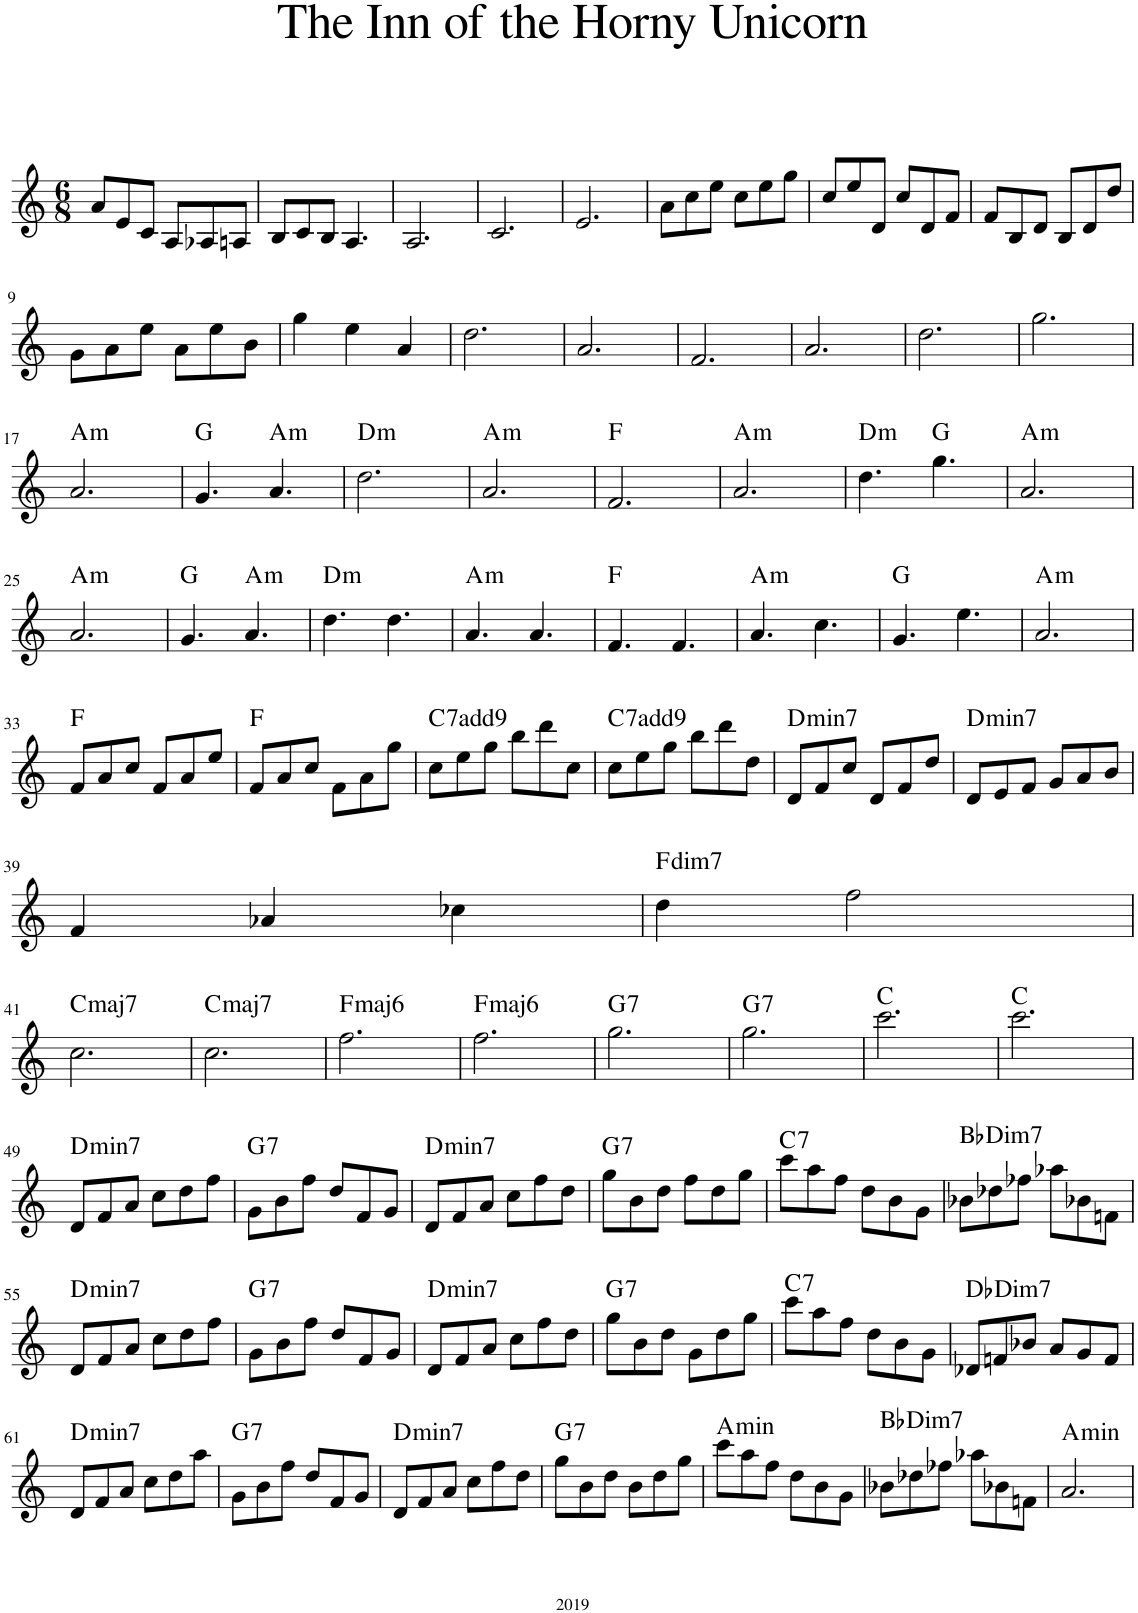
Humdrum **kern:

**kern	**harte
*part1	*part1
*staff1	*
*I"Piano	*
*I'Pno.	*
*clefG2	*
*k[]	*
*M6/8	*
=1	=1
8a/L	.
8e/	.
8c/J	.
8A/L	.
8A-X/	.
8An/J	.
=2	=2
8B/L	.
8c/	.
8B/J	.
4.A/	.
=3	=3
2.A/	.
=4	=4
2.c/	.
=5	=5
2.e/	.
=6	=6
8a\L	.
8cc\	.
8ee\J	.
8cc\L	.
8ee\	.
8gg\J	.
=7	=7
8cc/L	.
8ee/	.
8d/J	.
8cc/L	.
8d/	.
8f/J	.
=8	=8
8f/L	.
8B/	.
8d/J	.
8B/L	.
8d/	.
8dd/J	.
!!LO:LB:g=z
=9	=9
8g\L	.
8a\	.
8ee\J	.
8a\L	.
8ee\	.
8b\J	.
=10	=10
4gg\	.
4ee\	.
4a/	.
=11	=11
2.dd\	.
=12	=12
2.a/	.
=13	=13
2.f/	.
=14	=14
2.a/	.
=15	=15
2.dd\	.
=16	=16
2.gg\	.
!!LO:LB:g=z
=17	=17
!	!LO:H:kt=m
2.a/	A:min
=18	=18
4.g/	G:maj
!	!LO:H:kt=m
4.a/	A:min
=19	=19
!	!LO:H:kt=m
2.dd\	D:min
=20	=20
!	!LO:H:kt=m
2.a/	A:min
=21	=21
2.f/	F:maj
=22	=22
!	!LO:H:kt=m
2.a/	A:min
=23	=23
!	!LO:H:kt=m
4.dd\	D:min
4.gg\	G:maj
=24	=24
!	!LO:H:kt=m
2.a/	A:min
!!LO:LB:g=z
=25	=25
!	!LO:H:kt=m
2.a/	A:min
=26	=26
4.g/	G:maj
!	!LO:H:kt=m
4.a/	A:min
=27	=27
!	!LO:H:kt=m
4.dd\	D:min
4.dd\	.
=28	=28
!	!LO:H:kt=m
4.a/	A:min
4.a/	.
=29	=29
4.f/	F:maj
4.f/	.
=30	=30
!	!LO:H:kt=m
4.a/	A:min
4.cc\	.
=31	=31
4.g/	G:maj
4.ee\	.
=32	=32
!	!LO:H:kt=m
2.a/	A:min
!!LO:LB:g=z
=33	=33
8f/L	F:maj
8a/	.
8cc/J	.
8f/L	.
8a/	.
8ee/J	.
=34	=34
8f/L	F:maj
8a/	.
8cc/J	.
8f\L	.
8a\	.
8gg\J	.
=35	=35
!	!LO:H:kt=7
8cc\L	C:7(9)
8ee\	.
8gg\J	.
8bb\L	.
8ddd\	.
8cc\J	.
=36	=36
!	!LO:H:kt=7
8cc\L	C:7(9)
8ee\	.
8gg\J	.
8bb\L	.
8ddd\	.
8dd\J	.
=37	=37
!	!LO:H:kt=min7
8d/L	D:min7
8f/	.
8cc/J	.
8d/L	.
8f/	.
8dd/J	.
=38	=38
!	!LO:H:kt=min7
8d/L	D:min7
8e/	.
8f/J	.
8g/L	.
8a/	.
8b/J	.
!!LO:LB:g=z
=39	=39
4f/	.
4a-X/	.
4cc-X\	.
=40	=40
!	!LO:H:kt=dim7
4dd\	F:dim7
2ff\	.
!!LO:LB:g=z
=41	=41
!	!LO:H:kt=maj7
2.cc\	C:maj7
=42	=42
!	!LO:H:kt=maj7
2.cc\	C:maj7
=43	=43
!	!LO:H:kt=maj6
2.ff\	F:maj6
=44	=44
!	!LO:H:kt=maj6
2.ff\	F:maj6
=45	=45
!	!LO:H:kt=7
2.gg\	G:7
=46	=46
!	!LO:H:kt=7
2.gg\	G:7
=47	=47
2.ccc\	C:maj
=48	=48
2.ccc\	C:maj
!!LO:LB:g=z
=49	=49
!	!LO:H:kt=min7
8d/L	D:min7
8f/	.
8a/J	.
8cc\L	.
8dd\	.
8ff\J	.
=50	=50
!	!LO:H:kt=7
8g\L	G:7
8b\	.
8ff\J	.
8dd/L	.
8f/	.
8g/J	.
=51	=51
!	!LO:H:kt=min7
8d/L	D:min7
8f/	.
8a/J	.
8cc\L	.
8ff\	.
8dd\J	.
=52	=52
!	!LO:H:kt=7
8gg\L	G:7
8b\	.
8dd\J	.
8ff\L	.
8dd\	.
8gg\J	.
=53	=53
!	!LO:H:kt=7
8ccc\L	C:7
8aa\	.
8ff\J	.
8dd\L	.
8b\	.
8g\J	.
=54	=54
!	!LO:H:kt=Dim7
8b-X\L	Bb:dim7
8dd-X\	.
8ff-X\J	.
8aa-X\L	.
8b-X\	.
8fn\J	.
!!LO:LB:g=z
=55	=55
!	!LO:H:kt=min7
8d/L	D:min7
8f/	.
8a/J	.
8cc\L	.
8dd\	.
8ff\J	.
=56	=56
!	!LO:H:kt=7
8g\L	G:7
8b\	.
8ff\J	.
8dd/L	.
8f/	.
8g/J	.
=57	=57
!	!LO:H:kt=min7
8d/L	D:min7
8f/	.
8a/J	.
8cc\L	.
8ff\	.
8dd\J	.
=58	=58
!	!LO:H:kt=7
8gg\L	G:7
8b\	.
8dd\J	.
8g\L	.
8dd\	.
8gg\J	.
=59	=59
!	!LO:H:kt=7
8ccc\L	C:7
8aa\	.
8ff\J	.
8dd\L	.
8b\	.
8g\J	.
=60	=60
!	!LO:H:kt=Dim7
8d-X/L	Db:dim7
8fn/	.
8b-X/J	.
8a/L	.
8g/	.
8f/J	.
!!LO:LB:g=z
=61	=61
!	!LO:H:kt=min7
8d/L	D:min7
8f/	.
8a/J	.
8cc\L	.
8dd\	.
8aa\J	.
=62	=62
!	!LO:H:kt=7
8g\L	G:7
8b\	.
8ff\J	.
8dd/L	.
8f/	.
8g/J	.
=63	=63
!	!LO:H:kt=min7
8d/L	D:min7
8f/	.
8a/J	.
8cc\L	.
8ff\	.
8dd\J	.
=64	=64
!	!LO:H:kt=7
8gg\L	G:7
8b\	.
8dd\J	.
8b\L	.
8dd\	.
8gg\J	.
=65	=65
!	!LO:H:kt=min
8ccc\L	A:min
8aa\	.
8ff\J	.
8dd\L	.
8b\	.
8g\J	.
=66	=66
!	!LO:H:kt=Dim7
8b-X\L	Bb:dim7
8dd-X\	.
8ff-X\J	.
8aa-X\L	.
8b-X\	.
8fn\J	.
=67	=67
!	!LO:H:kt=min
2.a/	A:min
=	=
*-	*-
